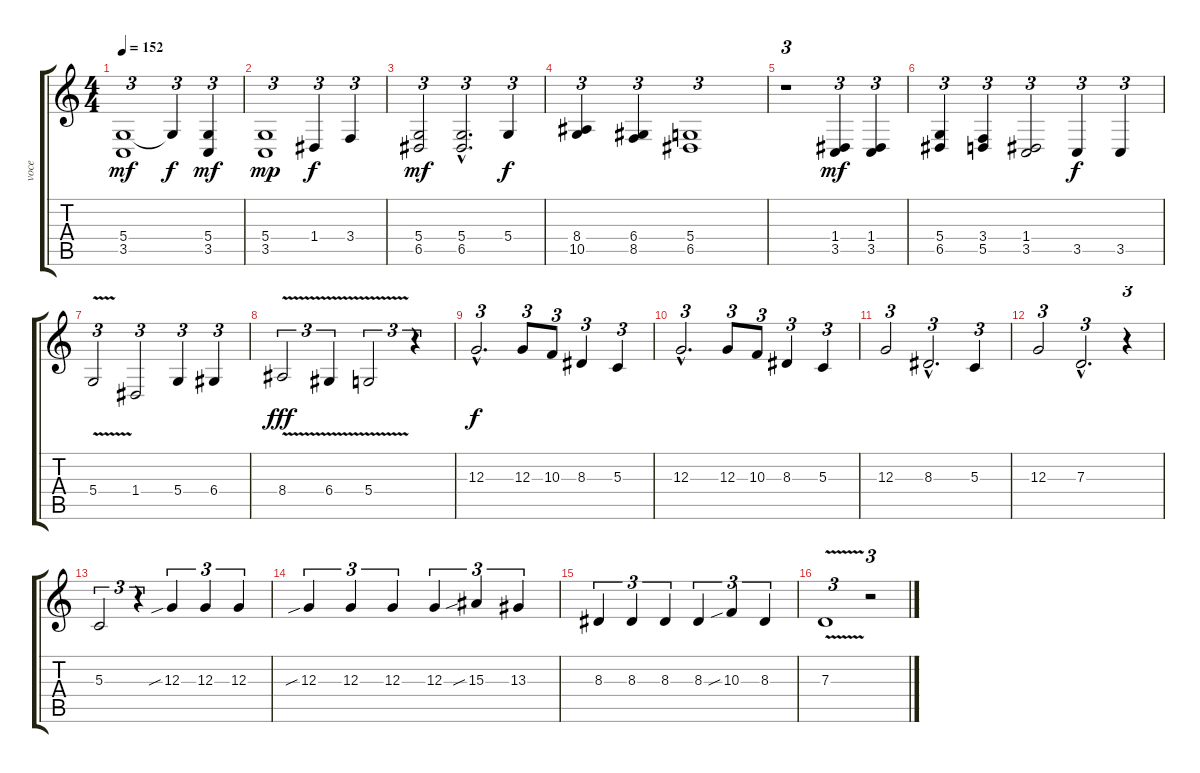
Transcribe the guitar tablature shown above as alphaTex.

\track ("voce" "voce") {instrument flute}
\staff {score tabs}
\tuning (E4 B3 G3 D3 A2 E2) {hide}
\ts (4 4)
\tempo 152
\clef g2
\ks c
(5.4 3.5).1{tu (3 2) dy mf} 5.4{t}.4{tu (3 2) dy f} (5.4 3.5).4{tu (3 2) dy mf} |
(5.4 3.5).1{tu (3 2) dy mp} 1.4.4{tu (3 2) dy f} 3.4.4{tu (3 2)} |
(5.4 6.5).2{tu (3 2) dy mf} (5.4{hac} 6.5{hac}).2{d tu (3 2)} 5.4.4{tu (3 2) dy f} |
(8.4 10.5).4{tu (3 2)} (6.4 8.5).4{tu (3 2)} (5.4 6.5).1{tu (3 2)} |
r.1{tu (3 2)} (1.4 3.5).4{tu (3 2) dy mf} (1.4 3.5).4{tu (3 2)} |
(5.4 6.5).4{tu (3 2)} (3.4 5.5).4{tu (3 2)} (1.4 3.5).2{tu (3 2)} 3.5.4{tu (3 2) dy f} 3.5.4{tu (3 2)} |
5.4{v}.2{tu (3 2)} 1.4.2{tu (3 2)} 5.4.4{tu (3 2)} 6.4.4{tu (3 2)} |
8.4{v}.2{tu (3 2) dy fff} 6.4{v}.4{tu (3 2)} 5.4{v}.2{tu (3 2)} r.4{tu (3 2)} |
12.3{hac}.2{d tu (3 2) dy f} 12.3.8{tu (3 2)} 10.3.8{tu (3 2)} 8.3.4{tu (3 2)} 5.3.4{tu (3 2)} |
12.3{hac}.2{d tu (3 2)} 12.3.8{tu (3 2)} 10.3.8{tu (3 2)} 8.3.4{tu (3 2)} 5.3.4{tu (3 2)} |
12.3.2{tu (3 2)} 8.3{hac}.2{d tu (3 2)} 5.3.4{tu (3 2)} |
12.3.2{tu (3 2)} 7.3{hac}.2{d tu (3 2)} r.4{tu (3 2)} |
5.3.2{tu (3 2)} r.4{tu (3 2)} 12.3{sib}.4{tu (3 2)} 12.3.4{tu (3 2)} 12.3.4{tu (3 2)} |
12.3{sib}.4{tu (3 2)} 12.3.4{tu (3 2)} 12.3.4{tu (3 2)} 12.3.4{tu (3 2)} 15.3{sib}.4{tu (3 2)} 13.3.4{tu (3 2)} |
8.3.4{tu (3 2)} 8.3.4{tu (3 2)} 8.3.4{tu (3 2)} 8.3.4{tu (3 2)} 10.3{sib}.4{tu (3 2)} 8.3.4{tu (3 2)} |
7.3{v}.1{tu (3 2)} r.2{tu (3 2)}
